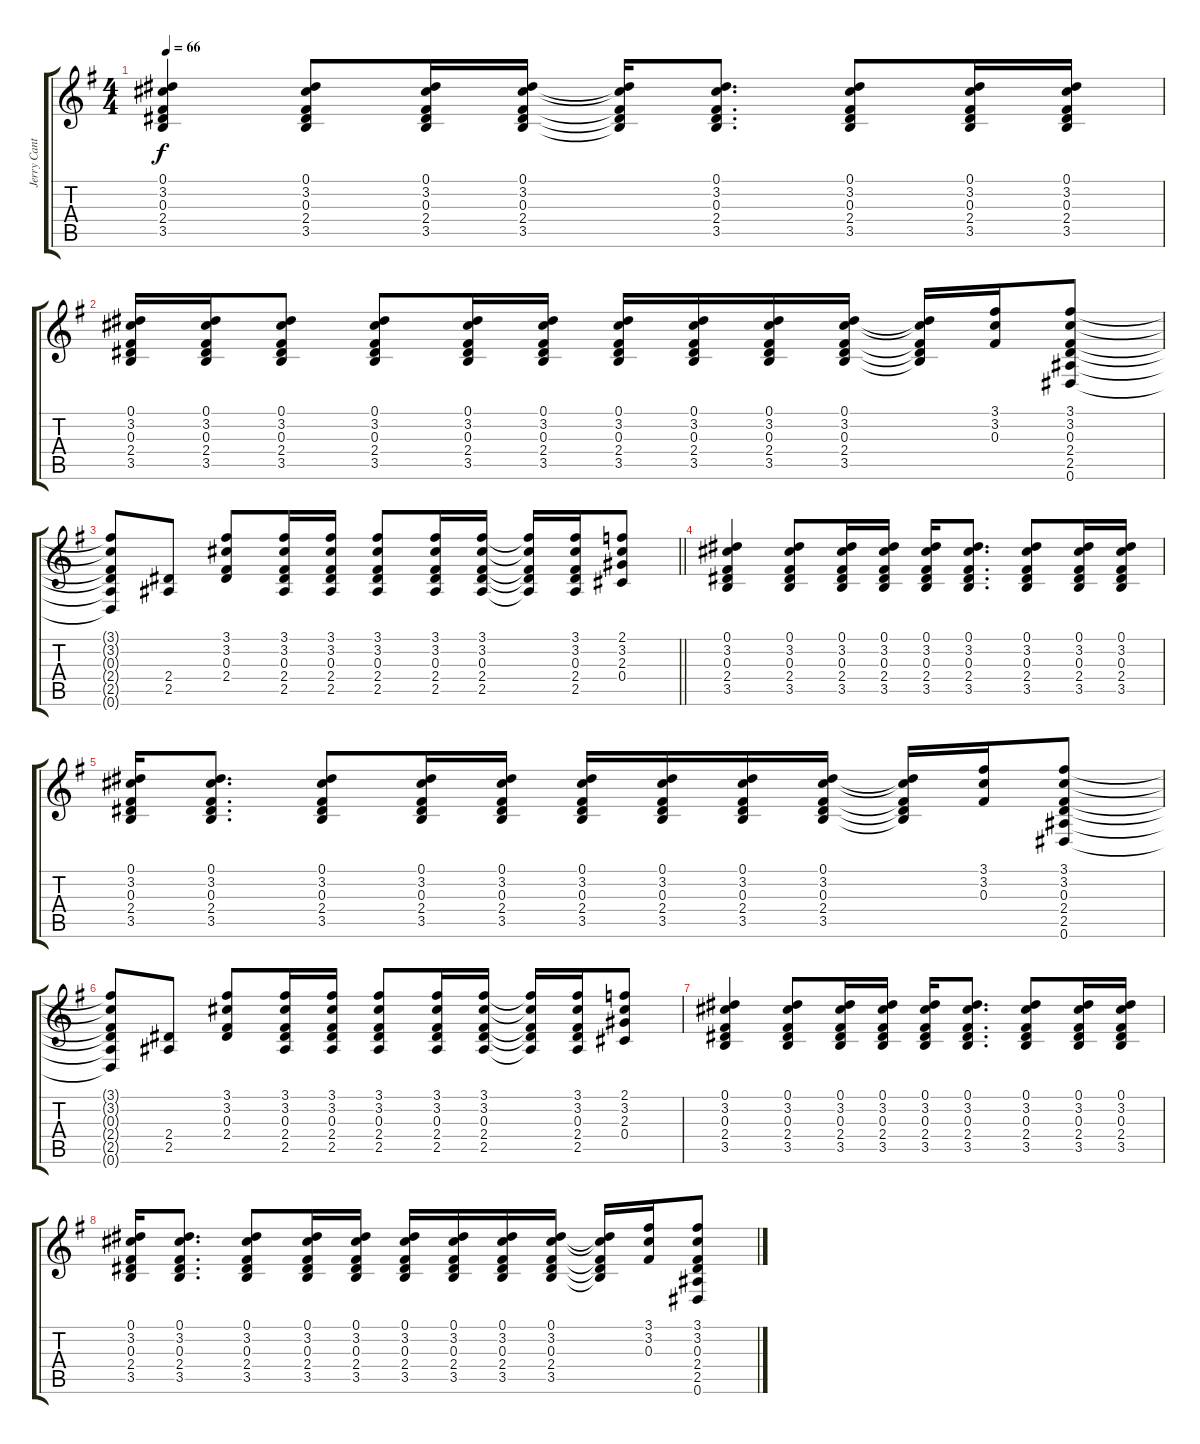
\track ("Jerry Cantrell - Guitar 1" "Jerry Cant") {instrument acousticguitarnylon}
\staff {score tabs}
\tuning (Eb4 Bb3 Gb3 Db3 Ab2 Eb2) {hide}
\ts (4 4)
\tempo 66
\clef g2
\ks eminor
(0.1 3.2 0.3 2.4 3.5).4{dy f} (0.1 3.2 0.3 2.4 3.5).8 (0.1 3.2 0.3 2.4 3.5).16 (0.1 3.2 0.3 2.4 3.5).16 (0.1{t} 3.2{t} 0.3{t} 2.4{t} 3.5{t}).16 (0.1 3.2 0.3 2.4 3.5).8{d} (0.1 3.2 0.3 2.4 3.5).8 (0.1 3.2 0.3 2.4 3.5).16 (0.1 3.2 0.3 2.4 3.5).16 |
(0.1 3.2 0.3 2.4 3.5).16 (0.1 3.2 0.3 2.4 3.5).16 (0.1 3.2 0.3 2.4 3.5).8 (0.1 3.2 0.3 2.4 3.5).8 (0.1 3.2 0.3 2.4 3.5).16 (0.1 3.2 0.3 2.4 3.5).16 (0.1 3.2 0.3 2.4 3.5).16 (0.1 3.2 0.3 2.4 3.5).16 (0.1 3.2 0.3 2.4 3.5).16 (0.1 3.2 0.3 2.4 3.5).16 (0.1{t} 3.2{t} 0.3{t} 2.4{t} 3.5{t}).16 (3.1 3.2 0.3).16 (3.1 3.2 0.3 2.4 2.5 0.6).8 |
\barLineRight lightlight
(3.1{t} 3.2{t} 0.3{t} 2.4{t} 2.5{t} 0.6{t}).8 (2.4 2.5).8 (3.1 3.2 0.3 2.4).8 (3.1 3.2 0.3 2.4 2.5).16 (3.1 3.2 0.3 2.4 2.5).16 (3.1 3.2 0.3 2.4 2.5).8 (3.1 3.2 0.3 2.4 2.5).16 (3.1 3.2 0.3 2.4 2.5).16 (3.1{t} 3.2{t} 0.3{t} 2.4{t} 2.5{t}).16 (3.1 3.2 0.3 2.4 2.5).16 (2.1 3.2 2.3 0.4).8 |
(0.1 3.2 0.3 2.4 3.5).4 (0.1 3.2 0.3 2.4 3.5).8 (0.1 3.2 0.3 2.4 3.5).16 (0.1 3.2 0.3 2.4 3.5).16 (0.1 3.2 0.3 2.4 3.5).16 (0.1 3.2 0.3 2.4 3.5).8{d} (0.1 3.2 0.3 2.4 3.5).8 (0.1 3.2 0.3 2.4 3.5).16 (0.1 3.2 0.3 2.4 3.5).16 |
(0.1 3.2 0.3 2.4 3.5).16 (0.1 3.2 0.3 2.4 3.5).8{d} (0.1 3.2 0.3 2.4 3.5).8 (0.1 3.2 0.3 2.4 3.5).16 (0.1 3.2 0.3 2.4 3.5).16 (0.1 3.2 0.3 2.4 3.5).16 (0.1 3.2 0.3 2.4 3.5).16 (0.1 3.2 0.3 2.4 3.5).16 (0.1 3.2 0.3 2.4 3.5).16 (0.1{t} 3.2{t} 0.3{t} 2.4{t} 3.5{t}).16 (3.1 3.2 0.3).16 (3.1 3.2 0.3 2.4 2.5 0.6).8 |
(3.1{t} 3.2{t} 0.3{t} 2.4{t} 2.5{t} 0.6{t}).8 (2.4 2.5).8 (3.1 3.2 0.3 2.4).8 (3.1 3.2 0.3 2.4 2.5).16 (3.1 3.2 0.3 2.4 2.5).16 (3.1 3.2 0.3 2.4 2.5).8 (3.1 3.2 0.3 2.4 2.5).16 (3.1 3.2 0.3 2.4 2.5).16 (3.1{t} 3.2{t} 0.3{t} 2.4{t} 2.5{t}).16 (3.1 3.2 0.3 2.4 2.5).16 (2.1 3.2 2.3 0.4).8 |
(0.1 3.2 0.3 2.4 3.5).4 (0.1 3.2 0.3 2.4 3.5).8 (0.1 3.2 0.3 2.4 3.5).16 (0.1 3.2 0.3 2.4 3.5).16 (0.1 3.2 0.3 2.4 3.5).16 (0.1 3.2 0.3 2.4 3.5).8{d} (0.1 3.2 0.3 2.4 3.5).8 (0.1 3.2 0.3 2.4 3.5).16 (0.1 3.2 0.3 2.4 3.5).16 |
(0.1 3.2 0.3 2.4 3.5).16 (0.1 3.2 0.3 2.4 3.5).8{d} (0.1 3.2 0.3 2.4 3.5).8 (0.1 3.2 0.3 2.4 3.5).16 (0.1 3.2 0.3 2.4 3.5).16 (0.1 3.2 0.3 2.4 3.5).16 (0.1 3.2 0.3 2.4 3.5).16 (0.1 3.2 0.3 2.4 3.5).16 (0.1 3.2 0.3 2.4 3.5).16 (0.1{t} 3.2{t} 0.3{t} 2.4{t} 3.5{t}).16 (3.1 3.2 0.3).16 (3.1 3.2 0.3 2.4 2.5 0.6).8
